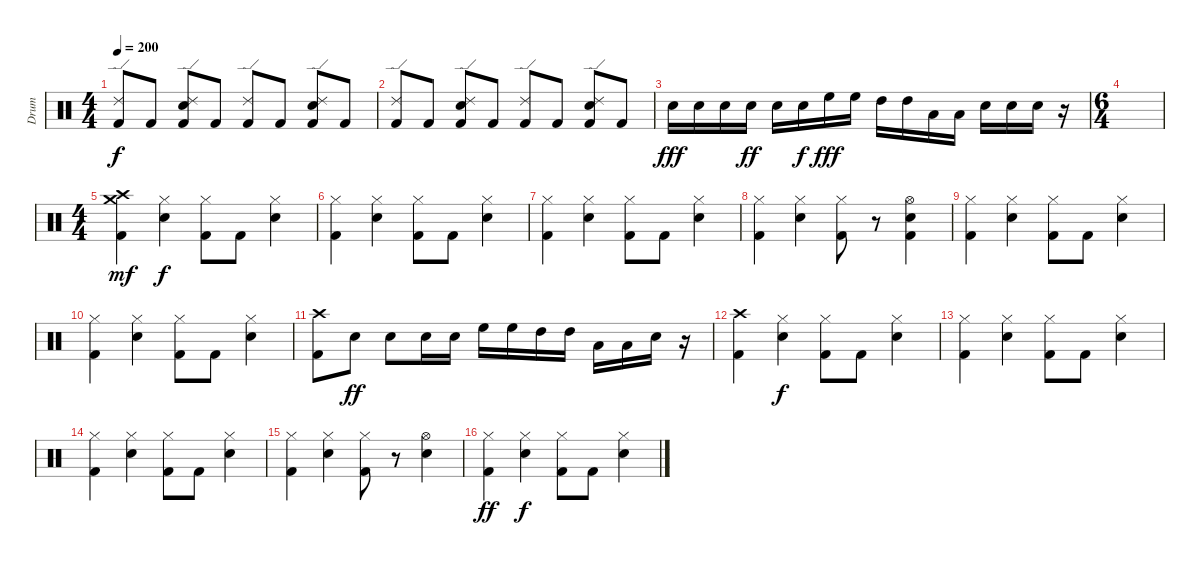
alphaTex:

\track ("Drum" "Drum") {instrument percussion}
\staff {score}
\articulation defaults
\ts (4 4)
\tempo 200
\clef neutral
\ks c
("Ride (edge) 2" "Kick (hit) 2").8{dy f} "Kick (hit) 2".8 ("Ride (edge) 2" "Snare (hit) 2" "Kick (hit) 2").8 "Kick (hit) 2".8 ("Ride (edge) 2" "Kick (hit) 2").8 "Kick (hit) 2".8 ("Ride (edge) 2" "Snare (hit) 2" "Kick (hit) 2").8 "Kick (hit) 2".8 |
("Ride (edge) 2" "Kick (hit) 2").8 "Kick (hit) 2".8 ("Ride (edge) 2" "Snare (hit) 2" "Kick (hit) 2").8 "Kick (hit) 2".8 ("Ride (edge) 2" "Kick (hit) 2").8 "Kick (hit) 2".8 ("Ride (edge) 2" "Snare (hit) 2" "Kick (hit) 2").8 "Kick (hit) 2".8 |
"Snare (hit) 2".16{dy fff} "Snare (hit) 2".16 "Snare (hit) 2".16 "Snare (hit) 2".16{dy ff} "Snare (hit) 2".16 "Snare (hit) 2".16{dy f} "High Floor Tom (hit)".16{dy fff} "High Floor Tom (hit)".16 "High Tom (hit)".16 "High Tom (hit)".16 "Low Tom (hit)".16 "Low Tom (hit)".16 "Snare (hit) 2".16 "Snare (hit) 2".16 "Snare (hit) 2".16 r.16 |
\ts (6 4)
|
\ts (4 4)
("Crash high (hit)" "Crash medium (hit)" "Kick (hit) 2").4{dy mf} ("Hi-Hat (closed)" "Snare (hit) 2").4{dy f} ("Hi-Hat (closed)" "Kick (hit) 2").8 "Kick (hit) 2".8 ("Hi-Hat (closed)" "Snare (hit) 2").4 |
("Hi-Hat (closed)" "Kick (hit) 2").4 ("Hi-Hat (closed)" "Snare (hit) 2").4 ("Hi-Hat (closed)" "Kick (hit) 2").8 "Kick (hit) 2".8 ("Hi-Hat (closed)" "Snare (hit) 2").4 |
("Hi-Hat (closed)" "Kick (hit) 2").4 ("Hi-Hat (closed)" "Snare (hit) 2").4 ("Hi-Hat (closed)" "Kick (hit) 2").8 "Kick (hit) 2".8 ("Hi-Hat (closed)" "Snare (hit) 2").4 |
("Hi-Hat (closed)" "Kick (hit) 2").4 ("Hi-Hat (closed)" "Snare (hit) 2").4 ("Hi-Hat (closed)" "Kick (hit) 2").8 r.8 ("Hi-Hat (open)" "Snare (hit) 2" "Kick (hit) 2").4 |
("Hi-Hat (closed)" "Kick (hit) 2").4 ("Hi-Hat (closed)" "Snare (hit) 2").4 ("Hi-Hat (closed)" "Kick (hit) 2").8 "Kick (hit) 2".8 ("Hi-Hat (closed)" "Snare (hit) 2").4 |
("Hi-Hat (closed)" "Kick (hit) 2").4 ("Hi-Hat (closed)" "Snare (hit) 2").4 ("Hi-Hat (closed)" "Kick (hit) 2").8 "Kick (hit) 2".8 ("Hi-Hat (closed)" "Snare (hit) 2").4 |
("Crash high (hit)" "Kick (hit) 2").8 "Snare (hit) 2".8{dy ff} "Snare (hit) 2".8 "Snare (hit) 2".16 "Snare (hit) 2".16 "High Floor Tom (hit)".16 "High Floor Tom (hit)".16 "High Tom (hit)".16 "High Tom (hit)".16 "Low Tom (hit)".16 "Low Tom (hit)".16 "Snare (hit) 2".16 r.16 |
("Crash high (hit)" "Kick (hit) 2").4 ("Hi-Hat (closed)" "Snare (hit) 2").4{dy f} ("Hi-Hat (closed)" "Kick (hit) 2").8 "Kick (hit) 2".8 ("Hi-Hat (closed)" "Snare (hit) 2").4 |
("Hi-Hat (closed)" "Kick (hit) 2").4 ("Hi-Hat (closed)" "Snare (hit) 2").4 ("Hi-Hat (closed)" "Kick (hit) 2").8 "Kick (hit) 2".8 ("Hi-Hat (closed)" "Snare (hit) 2").4 |
("Hi-Hat (closed)" "Kick (hit) 2").4 ("Hi-Hat (closed)" "Snare (hit) 2").4 ("Hi-Hat (closed)" "Kick (hit) 2").8 "Kick (hit) 2".8 ("Hi-Hat (closed)" "Snare (hit) 2").4 |
("Hi-Hat (closed)" "Kick (hit) 2").4 ("Hi-Hat (closed)" "Snare (hit) 2").4 ("Hi-Hat (closed)" "Kick (hit) 2").8 r.8 ("Hi-Hat (open)" "Snare (hit) 2").4 |
("Hi-Hat (closed)" "Kick (hit) 2").4{dy ff} ("Hi-Hat (closed)" "Snare (hit) 2").4{dy f} ("Hi-Hat (closed)" "Kick (hit) 2").8 "Kick (hit) 2".8 ("Hi-Hat (closed)" "Snare (hit) 2").4
